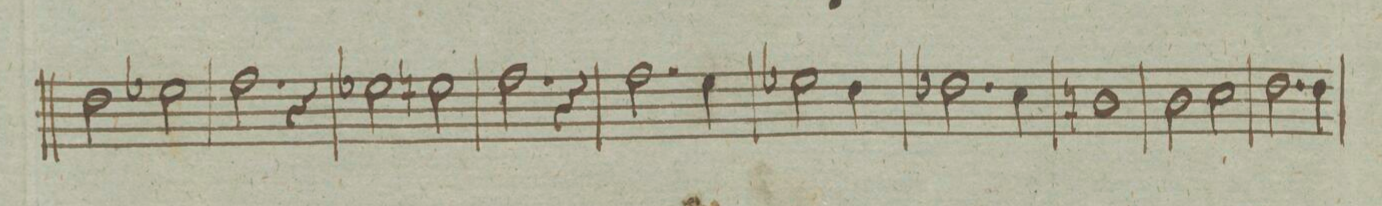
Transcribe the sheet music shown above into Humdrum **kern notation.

**kern	**dynam
*I"Clarinetto Primo in C. et B.	*
*clefG2	*
*k[]	*
*met(c|)	*
*M2/2	*
2dd\	.
2ee-X\	.
=147	=147
2.ff\	.
4r	.
=148	=148
2ee-X\	.
2een\	.
=149	=149
2.ff\	.
4r	.
=150	=150
2.ff\	.
4ee\	.
=151	=151
2.ee-X\	.
4dd\	.
=152	=152
2.dd-X\	.
4cc\	.
=153	=153
1bn\	.
=154	=154
2b\	.
2cc\	.
=155	=155
2.dd\	.
4dd\	.
=156	=156
*-	*-
